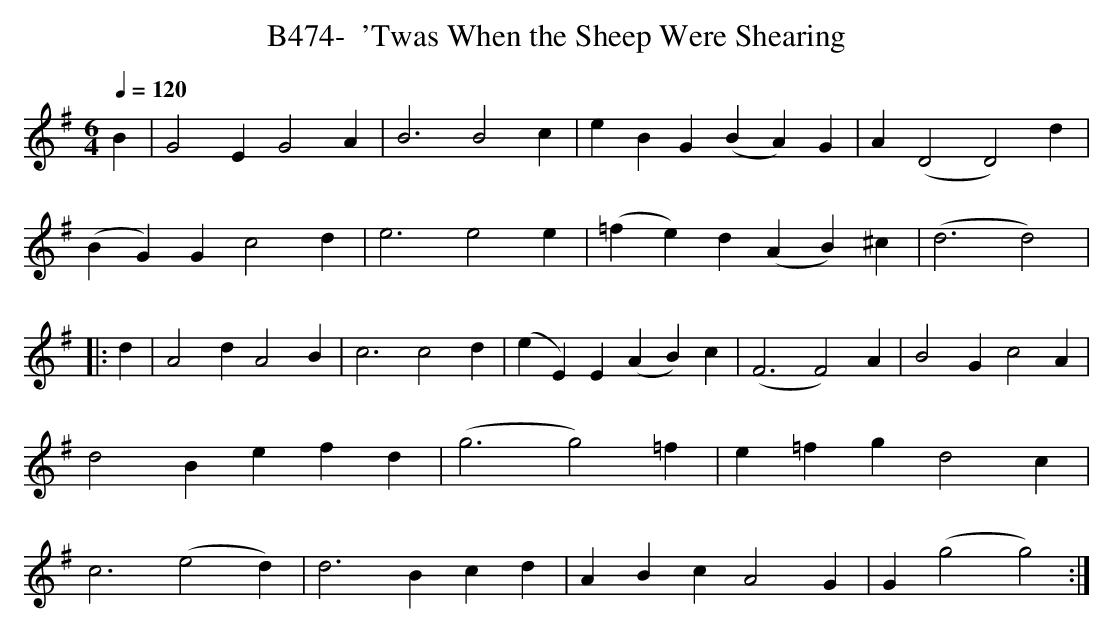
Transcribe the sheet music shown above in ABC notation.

X:1
T:B474-  'Twas When the Sheep Were Shearing
Q:1/4=120
L:1/4
M:6/4
K:G
B|G2EG2A|B3B2c|eBG(BA)G|A(D2D2)d|\
(BG)Gc2d|e3e2e|(=fe)d(AB)^c|(d3d2)|:d|\
A2dA2B|c3c2d|(eE)E(AB)c|(F3F2)A|\
B2Gc2A|d2Befd|(g3g2)=f|e=fgd2c|\
c3(e2d)|d3Bcd|ABcA2G|G(g2g2):|]
